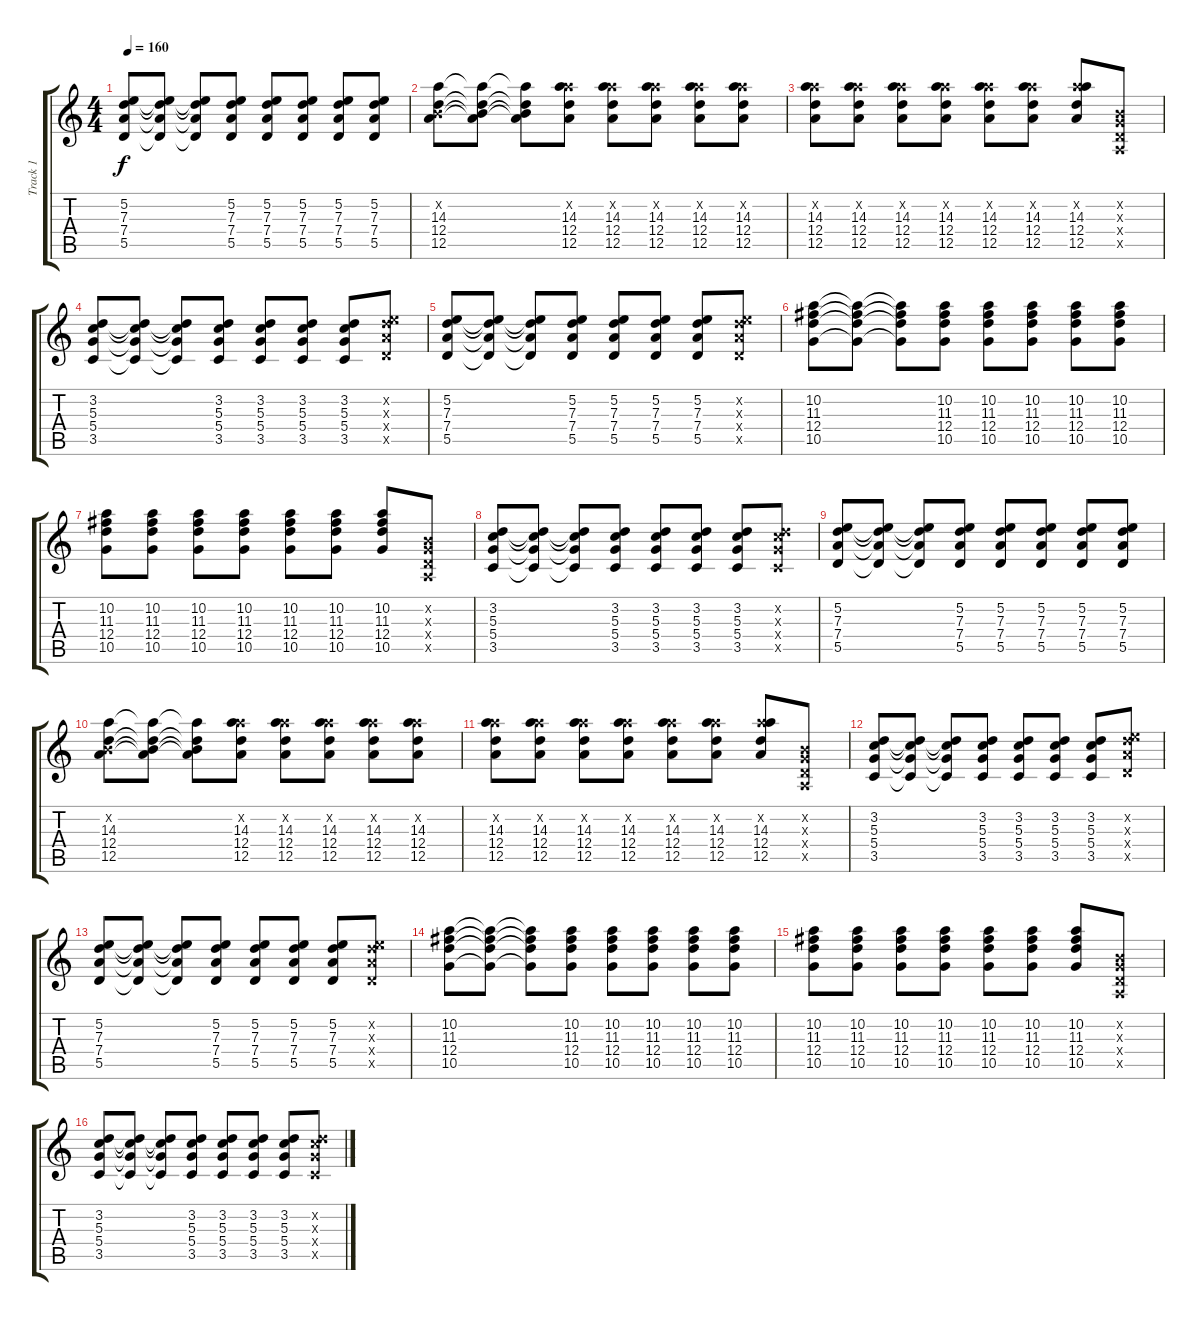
\track ("Track 1" "Track 1") {instrument distortionguitar}
\staff {score tabs}
\tuning (E4 B3 G3 D3 A2 E2) {hide}
\ts (4 4)
\tempo 160
\clef g2
\ks c
(5.2 7.3 7.4 5.5).8{dy f} (5.2{t} 7.3{t} 7.4{t} 5.5{t}).8 (5.2{t} 7.3{t} 7.4{t} 5.5{t}).8 (5.2 7.3 7.4 5.5).8 (5.2 7.3 7.4 5.5).8 (5.2 7.3 7.4 5.5).8 (5.2 7.3 7.4 5.5).8 (5.2 7.3 7.4 5.5).8 |
(0.2{x} 14.3 12.4 12.5).8 (0.2{t} 14.3{t} 12.4{t} 12.5{t}).8 (0.2{t} 14.3{t} 12.4{t} 12.5{t}).8 (10.2{x} 14.3 12.4 12.5).8 (10.2{x} 14.3 12.4 12.5).8 (10.2{x} 14.3 12.4 12.5).8 (10.2{x} 14.3 12.4 12.5).8 (10.2{x} 14.3 12.4 12.5).8 |
(10.2{x} 14.3 12.4 12.5).8 (10.2{x} 14.3 12.4 12.5).8 (10.2{x} 14.3 12.4 12.5).8 (10.2{x} 14.3 12.4 12.5).8 (10.2{x} 14.3 12.4 12.5).8 (10.2{x} 14.3 12.4 12.5).8 (10.2{x} 14.3 12.4 12.5).8 (0.2{x} 0.3{x} 0.4{x} 0.5{x}).8 |
(3.2 5.3 5.4 3.5).8 (3.2{t} 5.3{t} 5.4{t} 3.5{t}).8 (3.2{t} 5.3{t} 5.4{t} 3.5{t}).8 (3.2 5.3 5.4 3.5).8 (3.2 5.3 5.4 3.5).8 (3.2 5.3 5.4 3.5).8 (3.2 5.3 5.4 3.5).8 (5.2{x} 7.3{x} 7.4{x} 5.5{x}).8 |
(5.2 7.3 7.4 5.5).8 (5.2{t} 7.3{t} 7.4{t} 5.5{t}).8 (5.2{t} 7.3{t} 7.4{t} 5.5{t}).8 (5.2 7.3 7.4 5.5).8 (5.2 7.3 7.4 5.5).8 (5.2 7.3 7.4 5.5).8 (5.2 7.3 7.4 5.5).8 (5.2{x} 7.3{x} 7.4{x} 5.5{x}).8 |
(10.2 11.3 12.4 10.5).8 (10.2{t} 11.3{t} 12.4{t} 10.5{t}).8 (10.2{t} 11.3{t} 12.4{t} 10.5{t}).8 (10.2 11.3 12.4 10.5).8 (10.2 11.3 12.4 10.5).8 (10.2 11.3 12.4 10.5).8 (10.2 11.3 12.4 10.5).8 (10.2 11.3 12.4 10.5).8 |
(10.2 11.3 12.4 10.5).8 (10.2 11.3 12.4 10.5).8 (10.2 11.3 12.4 10.5).8 (10.2 11.3 12.4 10.5).8 (10.2 11.3 12.4 10.5).8 (10.2 11.3 12.4 10.5).8 (10.2 11.3 12.4 10.5).8 (0.2{x} 0.3{x} 0.4{x} 0.5{x}).8 |
(3.2 5.3 5.4 3.5).8 (3.2{t} 5.3{t} 5.4{t} 3.5{t}).8 (3.2{t} 5.3{t} 5.4{t} 3.5{t}).8 (3.2 5.3 5.4 3.5).8 (3.2 5.3 5.4 3.5).8 (3.2 5.3 5.4 3.5).8 (3.2 5.3 5.4 3.5).8 (3.2{x} 5.3{x} 5.4{x} 3.5{x}).8 |
(5.2 7.3 7.4 5.5).8 (5.2{t} 7.3{t} 7.4{t} 5.5{t}).8 (5.2{t} 7.3{t} 7.4{t} 5.5{t}).8 (5.2 7.3 7.4 5.5).8 (5.2 7.3 7.4 5.5).8 (5.2 7.3 7.4 5.5).8 (5.2 7.3 7.4 5.5).8 (5.2 7.3 7.4 5.5).8 |
(0.2{x} 14.3 12.4 12.5).8 (0.2{t} 14.3{t} 12.4{t} 12.5{t}).8 (0.2{t} 14.3{t} 12.4{t} 12.5{t}).8 (10.2{x} 14.3 12.4 12.5).8 (10.2{x} 14.3 12.4 12.5).8 (10.2{x} 14.3 12.4 12.5).8 (10.2{x} 14.3 12.4 12.5).8 (10.2{x} 14.3 12.4 12.5).8 |
(10.2{x} 14.3 12.4 12.5).8 (10.2{x} 14.3 12.4 12.5).8 (10.2{x} 14.3 12.4 12.5).8 (10.2{x} 14.3 12.4 12.5).8 (10.2{x} 14.3 12.4 12.5).8 (10.2{x} 14.3 12.4 12.5).8 (10.2{x} 14.3 12.4 12.5).8 (0.2{x} 0.3{x} 0.4{x} 0.5{x}).8 |
(3.2 5.3 5.4 3.5).8 (3.2{t} 5.3{t} 5.4{t} 3.5{t}).8 (3.2{t} 5.3{t} 5.4{t} 3.5{t}).8 (3.2 5.3 5.4 3.5).8 (3.2 5.3 5.4 3.5).8 (3.2 5.3 5.4 3.5).8 (3.2 5.3 5.4 3.5).8 (5.2{x} 7.3{x} 7.4{x} 5.5{x}).8 |
(5.2 7.3 7.4 5.5).8 (5.2{t} 7.3{t} 7.4{t} 5.5{t}).8 (5.2{t} 7.3{t} 7.4{t} 5.5{t}).8 (5.2 7.3 7.4 5.5).8 (5.2 7.3 7.4 5.5).8 (5.2 7.3 7.4 5.5).8 (5.2 7.3 7.4 5.5).8 (5.2{x} 7.3{x} 7.4{x} 5.5{x}).8 |
(10.2 11.3 12.4 10.5).8 (10.2{t} 11.3{t} 12.4{t} 10.5{t}).8 (10.2{t} 11.3{t} 12.4{t} 10.5{t}).8 (10.2 11.3 12.4 10.5).8 (10.2 11.3 12.4 10.5).8 (10.2 11.3 12.4 10.5).8 (10.2 11.3 12.4 10.5).8 (10.2 11.3 12.4 10.5).8 |
(10.2 11.3 12.4 10.5).8 (10.2 11.3 12.4 10.5).8 (10.2 11.3 12.4 10.5).8 (10.2 11.3 12.4 10.5).8 (10.2 11.3 12.4 10.5).8 (10.2 11.3 12.4 10.5).8 (10.2 11.3 12.4 10.5).8 (0.2{x} 0.3{x} 0.4{x} 0.5{x}).8 |
(3.2 5.3 5.4 3.5).8 (3.2{t} 5.3{t} 5.4{t} 3.5{t}).8 (3.2{t} 5.3{t} 5.4{t} 3.5{t}).8 (3.2 5.3 5.4 3.5).8 (3.2 5.3 5.4 3.5).8 (3.2 5.3 5.4 3.5).8 (3.2 5.3 5.4 3.5).8 (3.2{x} 5.3{x} 5.4{x} 3.5{x}).8
